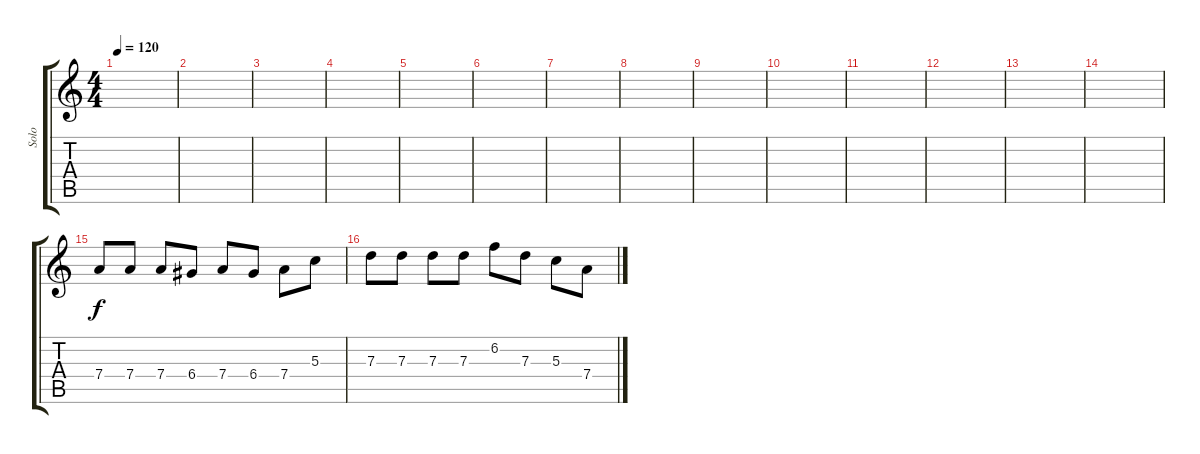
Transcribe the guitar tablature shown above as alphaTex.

\track ("Solo" "Solo") {instrument distortionguitar}
\staff {score tabs}
\tuning (E4 B3 G3 D3 A2 E2) {hide}
\ts (4 4)
\tempo 120
\clef g2
\ks c
|
|
|
|
|
|
|
|
|
|
|
|
|
|
7.4.8 7.4.8 7.4.8 6.4.8 7.4.8 6.4.8 7.4.8 5.3.8 |
7.3.8 7.3.8 7.3.8 7.3.8 6.2.8 7.3.8 5.3.8 7.4.8
